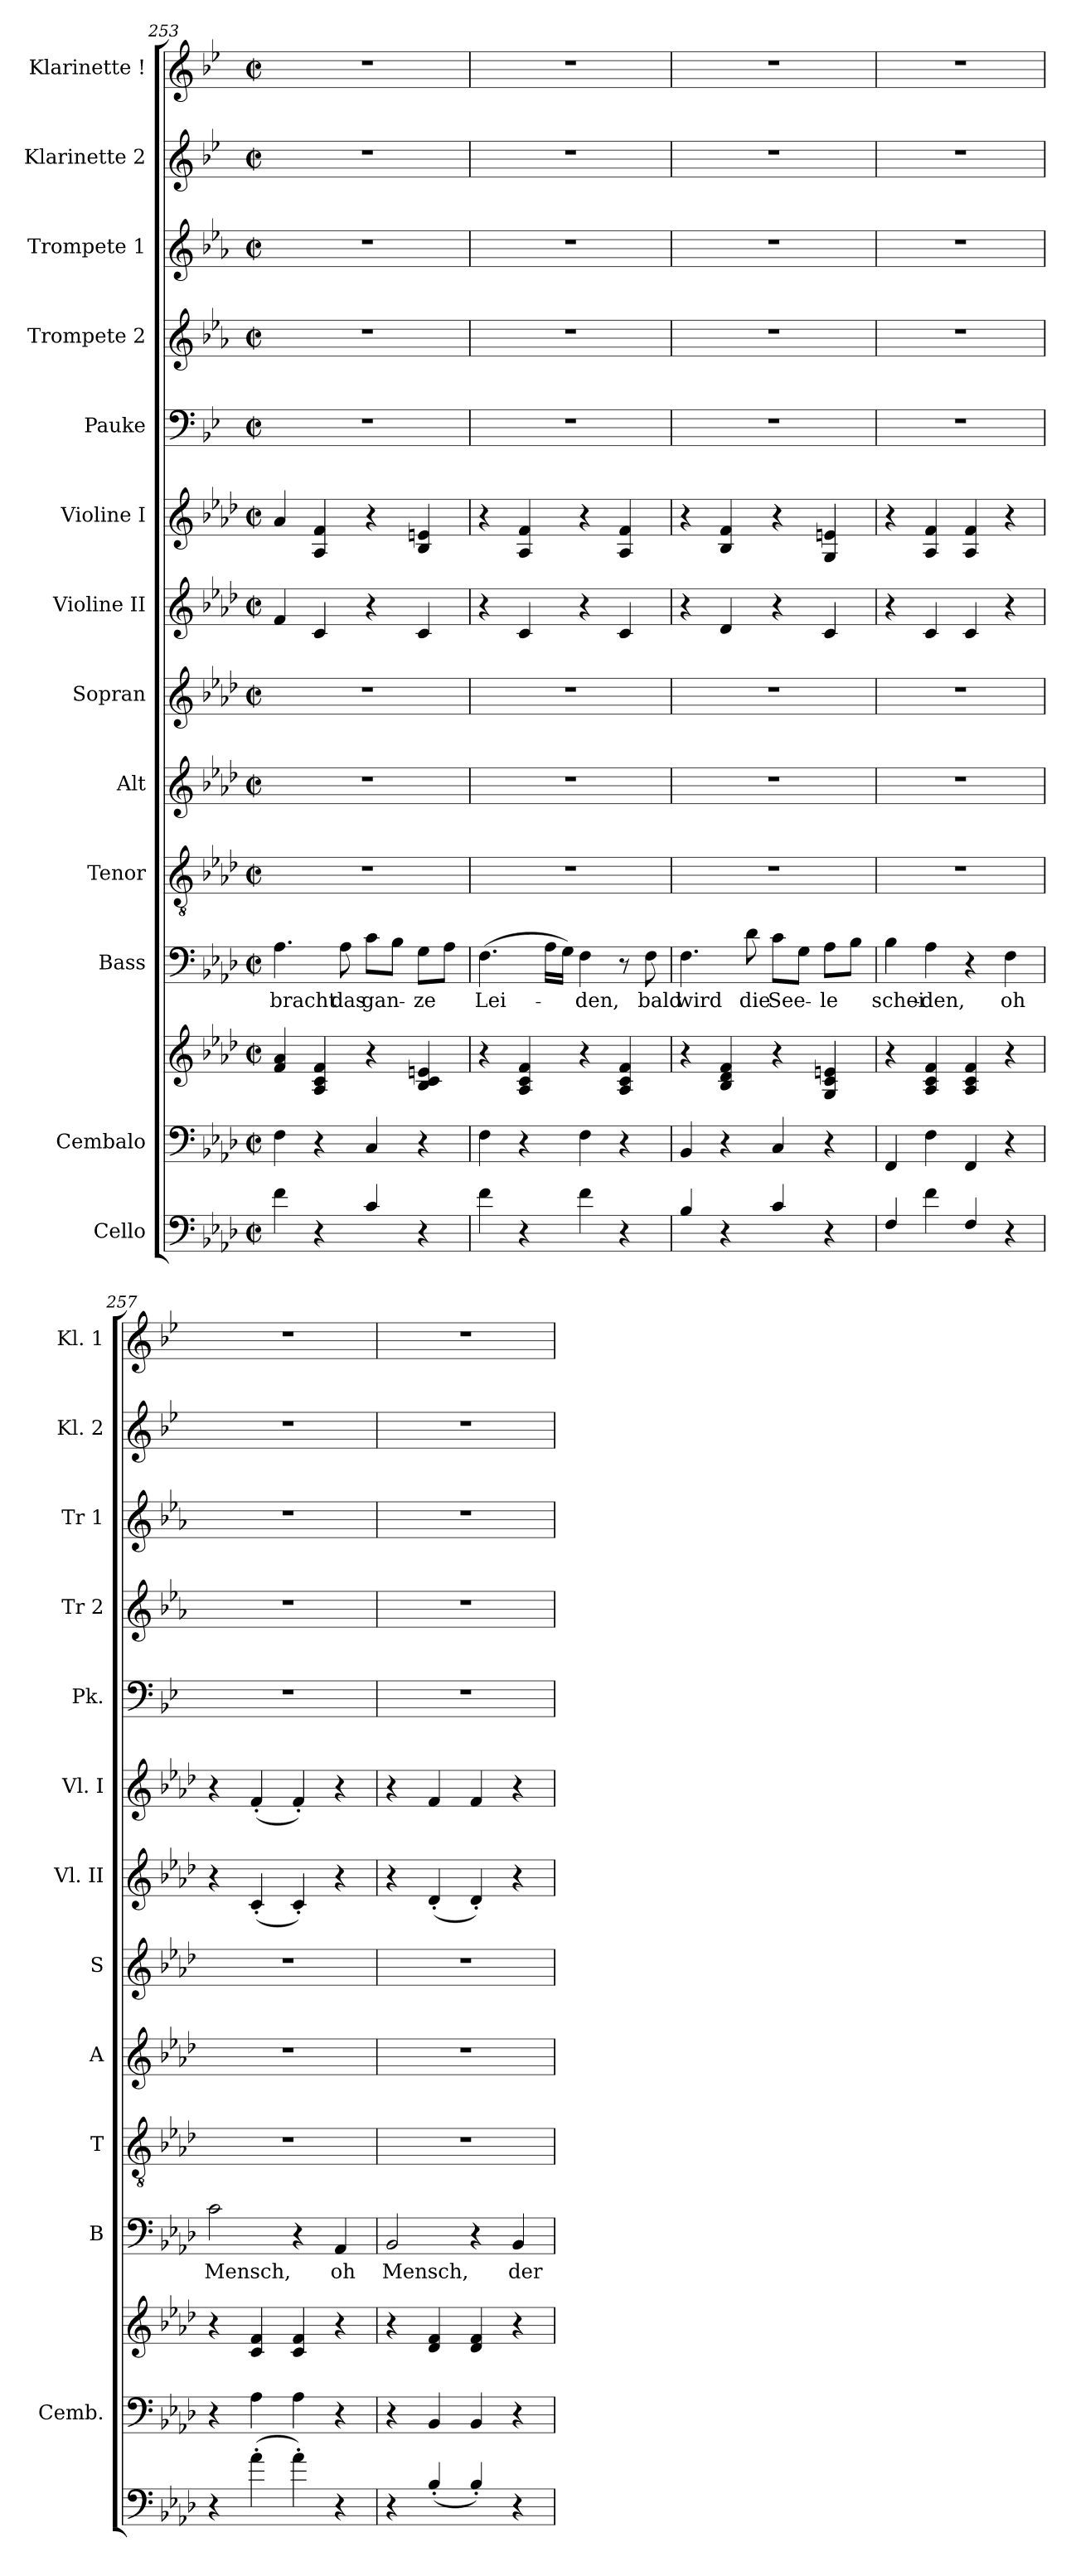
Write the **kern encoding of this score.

**kern	**kern	**kern	**kern	**text	**kern	**kern	**kern	**kern	**kern	**kern	**kern	**kern	**kern	**kern
*part13	*part12	*part12	*part11	*part11	*part10	*part9	*part8	*part7	*part6	*part5	*part4	*part3	*part2	*part1
*staff14	*staff13	*staff12	*staff11	*staff11	*staff10	*staff9	*staff8	*staff7	*staff6	*staff5	*staff4	*staff3	*staff2	*staff1
*I"Cello	*I"Cembalo	*	*I"Bass	*	*I"Tenor	*I"Alt	*I"Sopran	*I"Violine II	*I"Violine I	*I"Pauke	*I"Trompete 2	*I"Trompete 1	*I"Klarinette 2	*I"Klarinette !
*	*I'Cemb.	*	*I'B	*	*I'T	*I'A	*I'S	*I'Vl. II	*I'Vl. I	*I'Pk.	*I'Tr 2	*I'Tr 1	*I'Kl. 2	*I'Kl. 1
*clefF4	*clefF4	*clefG2	*clefF4	*	*clefGv2	*clefG2	*clefG2	*clefG2	*clefG2	*clefF4	*clefG2	*clefG2	*clefG2	*clefG2
*ITrd7c12	*	*	*	*	*	*	*	*	*	*ITrd1c2	*ITrd4c7	*ITrd4c7	*ITrd1c2	*ITrd1c2
*k[b-e-a-d-]	*k[b-e-a-d-]	*k[b-e-a-d-]	*k[b-e-a-d-]	*	*k[b-e-a-d-]	*k[b-e-a-d-]	*k[b-e-a-d-]	*k[b-e-a-d-]	*k[b-e-a-d-]	*k[b-e-a-d-]	*k[b-e-a-d-]	*k[b-e-a-d-]	*k[b-e-a-d-]	*k[b-e-a-d-]
*A-:	*A-:	*A-:	*A-:	*	*A-:	*A-:	*A-:	*A-:	*A-:	*A-:	*A-:	*A-:	*A-:	*A-:
*M2/2	*M2/2	*M2/2	*M2/2	*	*M2/2	*M2/2	*M2/2	*M2/2	*M2/2	*M2/2	*M2/2	*M2/2	*M2/2	*M2/2
*met(c|)	*met(c|)	*met(c|)	*met(c|)	*	*met(c|)	*met(c|)	*met(c|)	*met(c|)	*met(c|)	*met(c|)	*met(c|)	*met(c|)	*met(c|)	*met(c|)
=253	=253	=253	=253	=253	=253	=253	=253	=253	=253	=253	=253	=253	=253	=253
!	!	!	!	!LO:LY:b	!	!	!	!	!	!	!	!	!	!
4F\	4F\	4f/ 4a-/	4.A-\	-bracht	1r	1r	1r	4f/	4a-/	1r	1r	1r	1r	1r
4r	4r	4A-/ 4c/ 4f/	.	.	.	.	.	4c/	4A-/ 4f/	.	.	.	.	.
!	!	!	!	!LO:LY:b	!	!	!	!	!	!	!	!	!	!
.	.	.	8A-\	das	.	.	.	.	.	.	.	.	.	.
!	!	!	!	!LO:LY:b	!	!	!	!	!	!	!	!	!	!
4C/	4C/	4r	8c\L	gan-	.	.	.	4r	4r	.	.	.	.	.
.	.	.	8B-\J	.	.	.	.	.	.	.	.	.	.	.
!	!	!	!	!LO:LY:b	!	!	!	!	!	!	!	!	!	!
4r	4r	4B-/ 4c/ 4en/	8G\L	-ze	.	.	.	4c/	4B-/ 4en/	.	.	.	.	.
.	.	.	8A-\J	.	.	.	.	.	.	.	.	.	.	.
=254	=254	=254	=254	=254	=254	=254	=254	=254	=254	=254	=254	=254	=254	=254
!	!	!	!	!LO:LY:b	!	!	!	!	!	!	!	!	!	!
4F\	4F\	4r	(>4.F\	Lei-	1r	1r	1r	4r	4r	1r	1r	1r	1r	1r
4r	4r	4A-/ 4c/ 4f/	.	.	.	.	.	4c/	4A-/ 4f/	.	.	.	.	.
.	.	.	16A-\LL	.	.	.	.	.	.	.	.	.	.	.
.	.	.	16G\JJ)	.	.	.	.	.	.	.	.	.	.	.
!	!	!	!	!LO:LY:b	!	!	!	!	!	!	!	!	!	!
4F\	4F\	4r	4F\	-den,	.	.	.	4r	4r	.	.	.	.	.
4r	4r	4A-/ 4c/ 4f/	8r	.	.	.	.	4c/	4A-/ 4f/	.	.	.	.	.
!	!	!	!	!LO:LY:b	!	!	!	!	!	!	!	!	!	!
.	.	.	8F\	bald	.	.	.	.	.	.	.	.	.	.
=255	=255	=255	=255	=255	=255	=255	=255	=255	=255	=255	=255	=255	=255	=255
!	!	!	!	!LO:LY:b	!	!	!	!	!	!	!	!	!	!
4BB-/	4BB-/	4r	4.F\	wird	1r	1r	1r	4r	4r	1r	1r	1r	1r	1r
4r	4r	4B-/ 4d-/ 4f/	.	.	.	.	.	4d-/	4B-/ 4f/	.	.	.	.	.
!	!	!	!	!LO:LY:b	!	!	!	!	!	!	!	!	!	!
.	.	.	8d-\	die	.	.	.	.	.	.	.	.	.	.
!	!	!	!	!LO:LY:b	!	!	!	!	!	!	!	!	!	!
4C/	4C/	4r	8c\L	See-	.	.	.	4r	4r	.	.	.	.	.
.	.	.	8G\J	.	.	.	.	.	.	.	.	.	.	.
!	!	!	!	!LO:LY:b	!	!	!	!	!	!	!	!	!	!
4r	4r	4G/ 4c/ 4en/	8A-\L	-le	.	.	.	4c/	4G/ 4en/	.	.	.	.	.
.	.	.	8B-\J	.	.	.	.	.	.	.	.	.	.	.
!!LO:PB:g=z
=256	=256	=256	=256	=256	=256	=256	=256	=256	=256	=256	=256	=256	=256	=256
!	!	!	!	!LO:LY:b	!	!	!	!	!	!	!	!	!	!
4FF/	4FF/	4r	4B-\	schei-	1r	1r	1r	4r	4r	1r	1r	1r	1r	1r
!	!	!	!	!LO:LY:b	!	!	!	!	!	!	!	!	!	!
4F\	4F\	4A-/ 4c/ 4f/	4A-\	-den,	.	.	.	4c/	4A-/ 4f/	.	.	.	.	.
4FF/	4FF/	4A-/ 4c/ 4f/	4r	.	.	.	.	4c/	4A-/ 4f/	.	.	.	.	.
!	!	!	!	!LO:LY:b	!	!	!	!	!	!	!	!	!	!
4r	4r	4r	4F\	oh	.	.	.	4r	4r	.	.	.	.	.
=257	=257	=257	=257	=257	=257	=257	=257	=257	=257	=257	=257	=257	=257	=257
!	!	!	!	!LO:LY:b	!	!	!	!	!	!	!	!	!	!
4r	4r	4r	2c\	Mensch,	1r	1r	1r	4r	4r	1r	1r	1r	1r	1r
(>4A-'>\	4A-\	4c/ 4f/	.	.	.	.	.	(<4c'</	(<4f'</	.	.	.	.	.
4A-'>\)	4A-\	4c/ 4f/	4r	.	.	.	.	4c'</)	4f'</)	.	.	.	.	.
!	!	!	!	!LO:LY:b	!	!	!	!	!	!	!	!	!	!
4r	4r	4r	4AA-/	oh	.	.	.	4r	4r	.	.	.	.	.
=258	=258	=258	=258	=258	=258	=258	=258	=258	=258	=258	=258	=258	=258	=258
!	!	!	!	!LO:LY:b	!	!	!	!	!	!	!	!	!	!
4r	4r	4r	2BB-/	Mensch,	1r	1r	1r	4r	4r	1r	1r	1r	1r	1r
(<4BB-'</	4BB-/	4d-/ 4f/	.	.	.	.	.	(<4d-'</	4f/	.	.	.	.	.
4BB-'</)	4BB-/	4d-/ 4f/	4r	.	.	.	.	4d-'</)	4f/	.	.	.	.	.
!	!	!	!	!LO:LY:b	!	!	!	!	!	!	!	!	!	!
4r	4r	4r	4BB-/	der	.	.	.	4r	4r	.	.	.	.	.
=	=	=	=	=	=	=	=	=	=	=	=	=	=	=
*-	*-	*-	*-	*-	*-	*-	*-	*-	*-	*-	*-	*-	*-	*-
